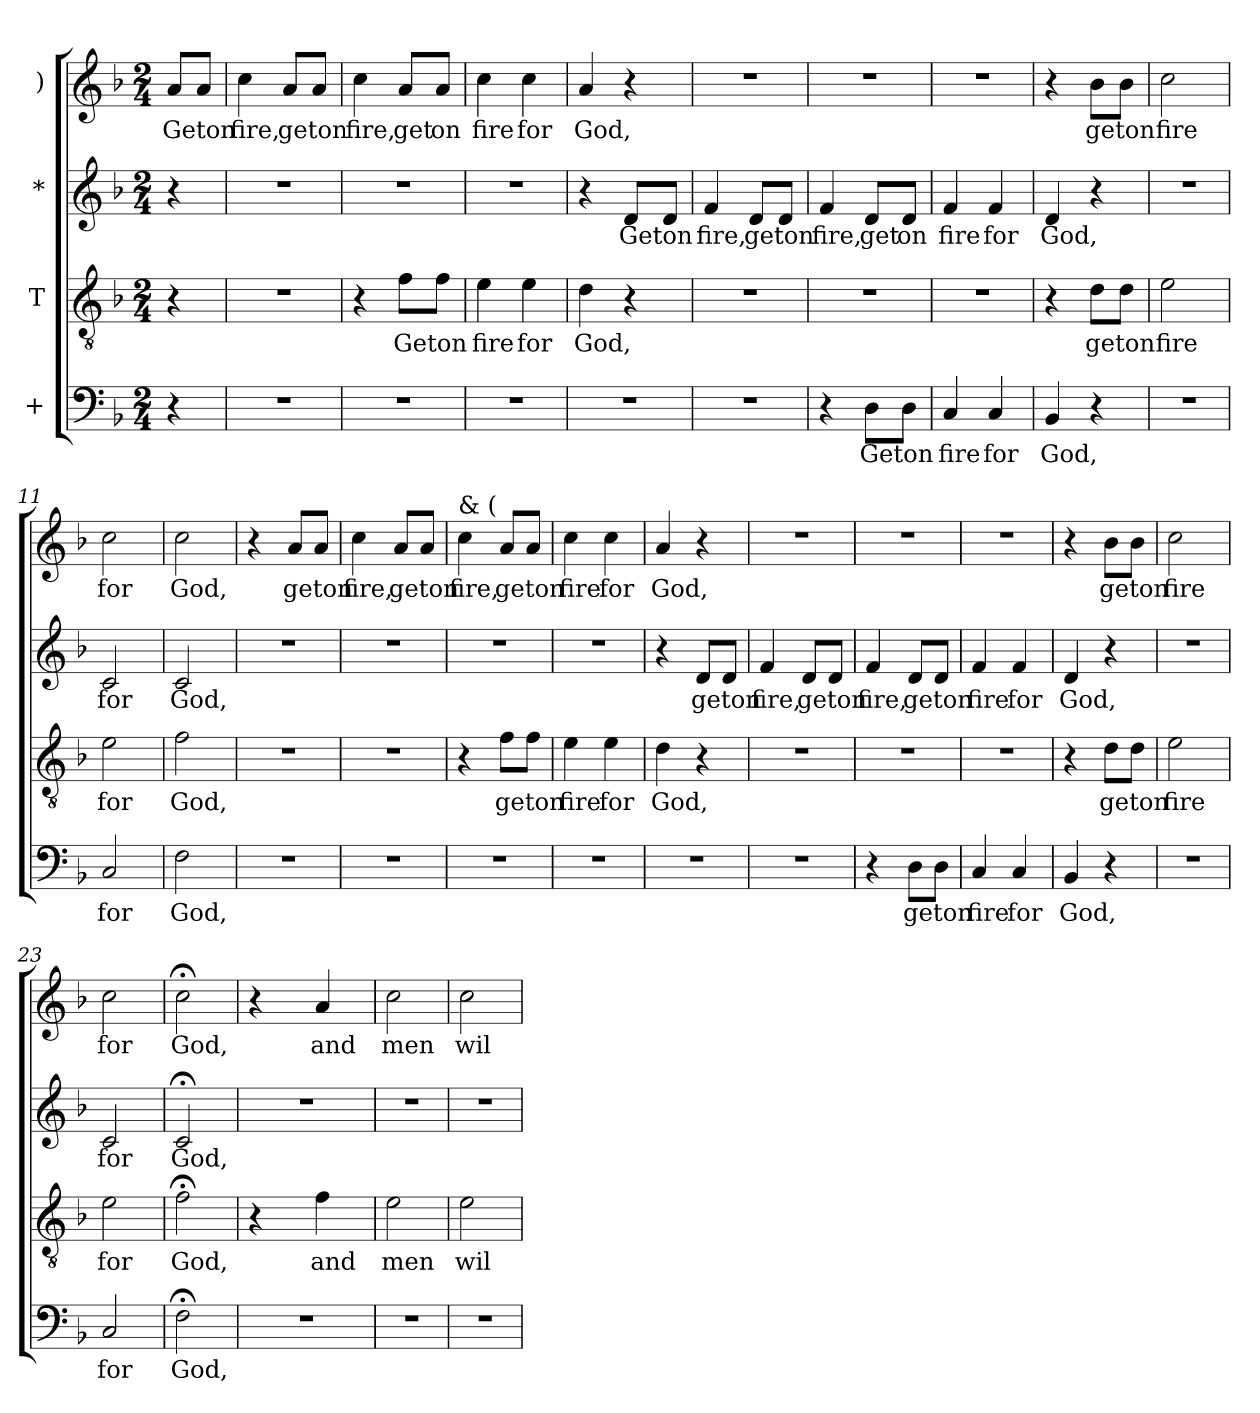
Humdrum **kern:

**kern	**text	**kern	**text	**kern	**text	**kern	**text
*part4	*part4	*part3	*part3	*part2	*part2	*part1	*part1
*staff4	*staff4	*staff3	*staff3	*staff2	*staff2	*staff1	*staff1
*I"+	*	*I"T	*	*I"*	*	*I")	*
*clefF4	*	*clefGv2	*	*clefG2	*	*clefG2	*
*k[b-]	*	*k[b-]	*	*k[b-]	*	*k[b-]	*
*F:	*	*F:	*	*F:	*	*F:	*
*M2/4	*	*M2/4	*	*M2/4	*	*M2/4	*
=1	=1	=1	=1	=1	=1	=1	=1
!	!	!	!	!	!	!	!LO:LY:b
4r	.	4r	.	4r	.	8a/L	Geton
.	.	.	.	.	.	8a/J	.
=2	=2	=2	=2	=2	=2	=2	=2
!LO:N:vis=1	!	!LO:N:vis=1	!	!LO:N:vis=1	!	!	!LO:LY:b
2r	.	2r	.	2r	.	4cc\	fire,
!	!	!	!	!	!	!	!LO:LY:b
.	.	.	.	.	.	8a/L	geton
.	.	.	.	.	.	8a/J	.
=3	=3	=3	=3	=3	=3	=3	=3
!LO:N:vis=1	!	!	!	!LO:N:vis=1	!	!	!LO:LY:b
2r	.	4r	.	2r	.	4cc\	fire,
!	!	!	!LO:LY:b	!	!	!	!LO:LY:b
.	.	8f\L	Geton	.	.	8a/L	get
!	!	!	!	!	!	!	!LO:LY:b
.	.	8f\J	.	.	.	8a/J	on
=4	=4	=4	=4	=4	=4	=4	=4
!LO:N:vis=1	!	!	!LO:LY:b	!LO:N:vis=1	!	!	!LO:LY:b
2r	.	4e\	fire	2r	.	4cc\	fire
!	!	!	!LO:LY:b	!	!	!	!LO:LY:b
.	.	4e\	for	.	.	4cc\	for
=5	=5	=5	=5	=5	=5	=5	=5
!LO:N:vis=1	!	!	!LO:LY:b	!	!	!	!LO:LY:b
*	*	*	*	*^	*	*	*
2r	.	4d\	God,	4r	4ryy	.	4a/	God,
!	!	!	!	!	!	!LO:LY:b	!	!
.	.	4r	.	8d/L	16ryy	Geton	4r	.
.	.	.	.	.	8.ryy	.	.	.
.	.	.	.	8d/J	.	.	.	.
=6	=6	=6	=6	=6	=6	=6	=6	=6
!LO:N:vis=1	!	!LO:N:vis=1	!	!	!	!LO:LY:b	!LO:N:vis=1	!
*	*	*	*	*v	*v	*	*	*
2r	.	2r	.	4f/	fire,	2r	.
!	!	!	!	!	!LO:LY:b	!	!
.	.	.	.	8d/L	geton	.	.
.	.	.	.	8d/J	.	.	.
=7	=7	=7	=7	=7	=7	=7	=7
!	!	!LO:N:vis=1	!	!	!LO:LY:b	!LO:N:vis=1	!
*^	*	*	*	*	*	*	*
4r	4ryy	.	2r	.	4f/	fire,	2r	.
!	!	!LO:LY:b	!	!	!	!LO:LY:b	!	!
8D\L	32ryy	Geton	.	.	8d/L	get	.	.
.	8..ryy	.	.	.	.	.	.	.
!	!	!	!	!	!	!LO:LY:b	!	!
8D\J	.	.	.	.	8d/J	on	.	.
=8	=8	=8	=8	=8	=8	=8	=8	=8
!	!	!LO:LY:b	!LO:N:vis=1	!	!	!LO:LY:b	!LO:N:vis=1	!
*v	*v	*	*	*	*	*	*	*
4C/	fire	2r	.	4f/	fire	2r	.
!	!LO:LY:b	!	!	!	!LO:LY:b	!	!
4C/	for	.	.	4f/	for	.	.
=9	=9	=9	=9	=9	=9	=9	=9
!	!LO:LY:b	!	!	!	!LO:LY:b	!	!
4BB-/	God,	4r	.	4d/	God,	4r	.
!	!	!	!LO:LY:b	!	!	!	!LO:LY:b
4r	.	8d\L	geton	4r	.	8b-\L	geton
.	.	8d\J	.	.	.	8b-\J	.
=10	=10	=10	=10	=10	=10	=10	=10
!LO:N:vis=1	!	!	!LO:LY:b	!LO:N:vis=1	!	!	!LO:LY:b
2r	.	2e\	fire	2r	.	2cc\	fire
=11	=11	=11	=11	=11	=11	=11	=11
!	!LO:LY:b	!	!LO:LY:b	!	!LO:LY:b	!	!LO:LY:b
2C/	for	2e\	for	2c/	for	2cc\	for
=12	=12	=12	=12	=12	=12	=12	=12
!	!LO:LY:b	!	!LO:LY:b	!	!LO:LY:b	!	!LO:LY:b
2F\	God,	2f\	God,	2c/	God,	2cc\	God,
=13	=13	=13	=13	=13	=13	=13	=13
!LO:N:vis=1	!	!LO:N:vis=1	!	!LO:N:vis=1	!	!	!
2r	.	2r	.	2r	.	4r	.
!	!	!	!	!	!	!	!LO:LY:b
.	.	.	.	.	.	8a/L	geton
.	.	.	.	.	.	8a/J	.
=14	=14	=14	=14	=14	=14	=14	=14
!LO:N:vis=1	!	!LO:N:vis=1	!	!LO:N:vis=1	!	!	!LO:LY:b
2r	.	2r	.	2r	.	4cc\	fire,
!	!	!	!	!	!	!	!LO:LY:b
.	.	.	.	.	.	8a/L	geton
.	.	.	.	.	.	8a/J	.
!!LO:LB:g=z
=15	=15	=15	=15	=15	=15	=15	=15
!	!	!	!	!	!	!LO:TX:a:t=& (	!
!LO:N:vis=1	!	!	!	!LO:N:vis=1	!	!	!LO:LY:b
2r	.	4r	.	2r	.	4cc\	fire,
!	!	!	!LO:LY:b	!	!	!	!LO:LY:b
.	.	8f\L	geton	.	.	8a/L	geton
.	.	8f\J	.	.	.	8a/J	.
=16	=16	=16	=16	=16	=16	=16	=16
!LO:N:vis=1	!	!	!LO:LY:b	!LO:N:vis=1	!	!	!LO:LY:b
2r	.	4e\	fire	2r	.	4cc\	fire
!	!	!	!LO:LY:b	!	!	!	!LO:LY:b
.	.	4e\	for	.	.	4cc\	for
=17	=17	=17	=17	=17	=17	=17	=17
!LO:N:vis=1	!	!	!LO:LY:b	!	!	!	!LO:LY:b
2r	.	4d\	God,	4r	.	4a/	God,
!	!	!	!	!	!LO:LY:b	!	!
.	.	4r	.	8d/L	geton	4r	.
.	.	.	.	8d/J	.	.	.
=18	=18	=18	=18	=18	=18	=18	=18
!LO:N:vis=1	!	!LO:N:vis=1	!	!	!LO:LY:b	!LO:N:vis=1	!
2r	.	2r	.	4f/	fire,	2r	.
!	!	!	!	!	!LO:LY:b	!	!
.	.	.	.	8d/L	geton	.	.
.	.	.	.	8d/J	.	.	.
=19	=19	=19	=19	=19	=19	=19	=19
!	!	!LO:N:vis=1	!	!	!LO:LY:b	!LO:N:vis=1	!
4r	.	2r	.	4f/	fire,	2r	.
!	!LO:LY:b	!	!	!	!LO:LY:b	!	!
8D\L	geton	.	.	8d/L	geton	.	.
8D\J	.	.	.	8d/J	.	.	.
=20	=20	=20	=20	=20	=20	=20	=20
!	!LO:LY:b	!LO:N:vis=1	!	!	!LO:LY:b	!LO:N:vis=1	!
4C/	fire	2r	.	4f/	fire	2r	.
!	!LO:LY:b	!	!	!	!LO:LY:b	!	!
4C/	for	.	.	4f/	for	.	.
=21	=21	=21	=21	=21	=21	=21	=21
!	!LO:LY:b	!	!	!	!LO:LY:b	!	!
4BB-/	God,	4r	.	4d/	God,	4r	.
!	!	!	!LO:LY:b	!	!	!	!LO:LY:b
4r	.	8d\L	geton	4r	.	8b-\L	geton
.	.	8d\J	.	.	.	8b-\J	.
=22	=22	=22	=22	=22	=22	=22	=22
!LO:N:vis=1	!	!	!LO:LY:b	!LO:N:vis=1	!	!	!LO:LY:b
2r	.	2e\	fire	2r	.	2cc\	fire
=23	=23	=23	=23	=23	=23	=23	=23
!	!LO:LY:b	!	!LO:LY:b	!	!LO:LY:b	!	!LO:LY:b
2C/	for	2e\	for	2c/	for	2cc\	for
=24	=24	=24	=24	=24	=24	=24	=24
!	!LO:LY:b	!	!LO:LY:b	!	!LO:LY:b	!	!LO:LY:b
2F;<\	God,	2f;<\	God,	2c;/	God,	2cc;<\	God,
=25	=25	=25	=25	=25	=25	=25	=25
!LO:N:vis=1	!	!	!	!LO:N:vis=1	!	!	!
*	*	*^	*	*	*	*^	*
2r	.	4r	8ryy	.	2r	.	4r	8.ryy	.
.	.	.	32ryy	.	.	.	.	.	.
.	.	.	4ryy	.	.	.	.	.	.
.	.	.	.	.	.	.	.	4ryy	.
!	!	!	!	!LO:LY:b	!	!	!	!	!LO:LY:b
.	.	4f\	.	and	.	.	4a/	.	and
.	.	.	16.ryy	.	.	.	.	.	.
.	.	.	.	.	.	.	.	16ryy	.
=26	=26	=26	=26	=26	=26	=26	=26	=26	=26
!LO:N:vis=1	!	!	!	!LO:LY:b	!LO:N:vis=1	!	!	!	!LO:LY:b
*	*	*v	*v	*	*	*	*v	*v	*
2r	.	2e\	men	2r	.	2cc\	men
=27	=27	=27	=27	=27	=27	=27	=27
!LO:N:vis=1	!	!	!LO:LY:b	!LO:N:vis=1	!	!	!LO:LY:b
2r	.	2e\	wil	2r	.	2cc\	wil
=	=	=	=	=	=	=	=
*-	*-	*-	*-	*-	*-	*-	*-
